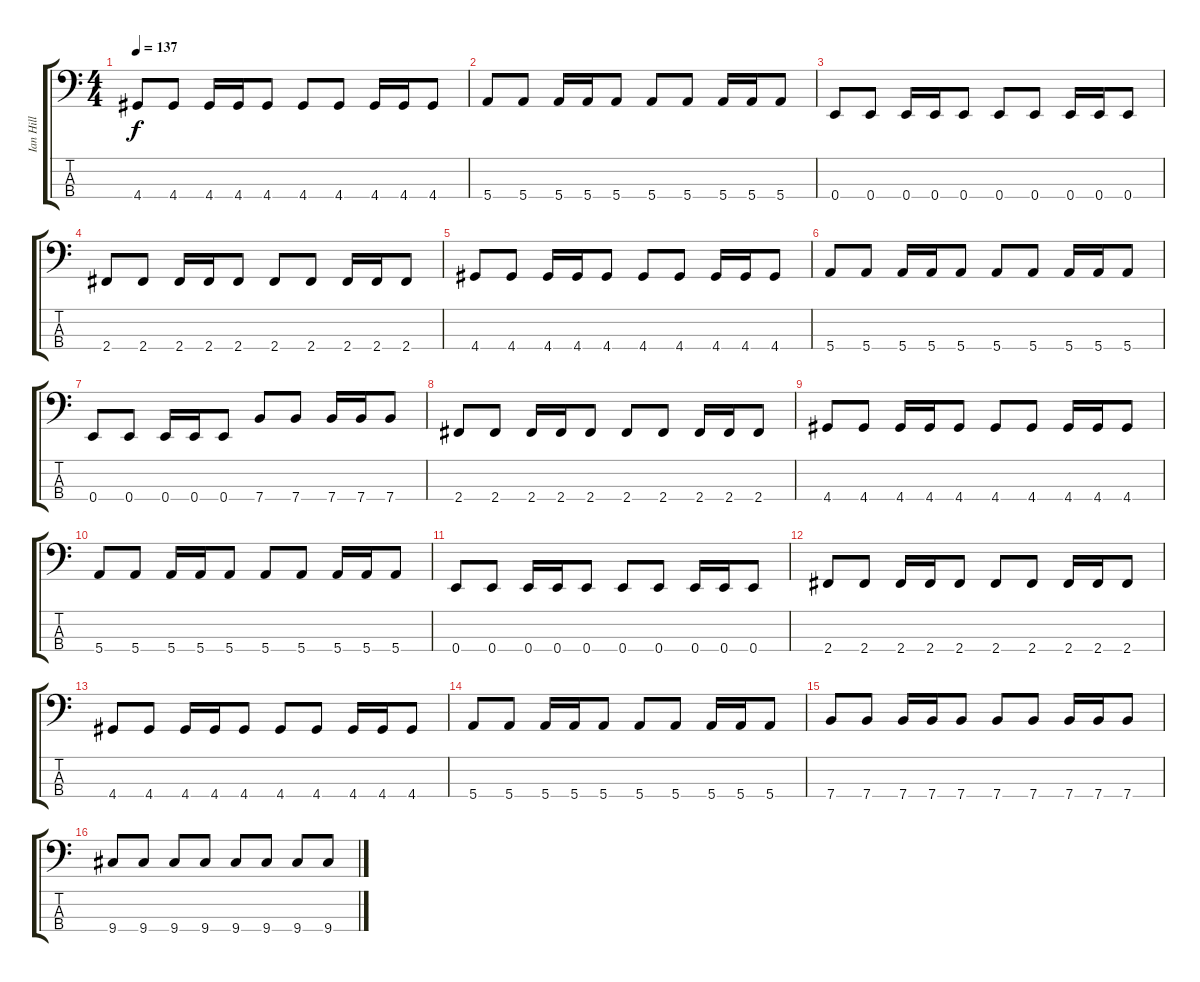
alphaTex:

\track ("Ian Hill" "Ian Hill") {instrument electricbasspick}
\staff {score tabs}
\tuning (G2 D2 A1 E1) {hide}
\ts (4 4)
\tempo 137
\clef f4
\ks c
4.4.8{dy f} 4.4.8 4.4.16 4.4.16 4.4.8 4.4.8 4.4.8 4.4.16 4.4.16 4.4.8 |
5.4.8 5.4.8 5.4.16 5.4.16 5.4.8 5.4.8 5.4.8 5.4.16 5.4.16 5.4.8 |
0.4.8 0.4.8 0.4.16 0.4.16 0.4.8 0.4.8 0.4.8 0.4.16 0.4.16 0.4.8 |
2.4.8 2.4.8 2.4.16 2.4.16 2.4.8 2.4.8 2.4.8 2.4.16 2.4.16 2.4.8 |
4.4.8 4.4.8 4.4.16 4.4.16 4.4.8 4.4.8 4.4.8 4.4.16 4.4.16 4.4.8 |
5.4.8 5.4.8 5.4.16 5.4.16 5.4.8 5.4.8 5.4.8 5.4.16 5.4.16 5.4.8 |
0.4.8 0.4.8 0.4.16 0.4.16 0.4.8 7.4.8 7.4.8 7.4.16 7.4.16 7.4.8 |
2.4.8 2.4.8 2.4.16 2.4.16 2.4.8 2.4.8 2.4.8 2.4.16 2.4.16 2.4.8 |
4.4.8 4.4.8 4.4.16 4.4.16 4.4.8 4.4.8 4.4.8 4.4.16 4.4.16 4.4.8 |
5.4.8 5.4.8 5.4.16 5.4.16 5.4.8 5.4.8 5.4.8 5.4.16 5.4.16 5.4.8 |
0.4.8 0.4.8 0.4.16 0.4.16 0.4.8 0.4.8 0.4.8 0.4.16 0.4.16 0.4.8 |
2.4.8 2.4.8 2.4.16 2.4.16 2.4.8 2.4.8 2.4.8 2.4.16 2.4.16 2.4.8 |
4.4.8 4.4.8 4.4.16 4.4.16 4.4.8 4.4.8 4.4.8 4.4.16 4.4.16 4.4.8 |
5.4.8 5.4.8 5.4.16 5.4.16 5.4.8 5.4.8 5.4.8 5.4.16 5.4.16 5.4.8 |
7.4.8 7.4.8 7.4.16 7.4.16 7.4.8 7.4.8 7.4.8 7.4.16 7.4.16 7.4.8 |
9.4.8 9.4.8 9.4.8 9.4.8 9.4.8 9.4.8 9.4.8 9.4.8
